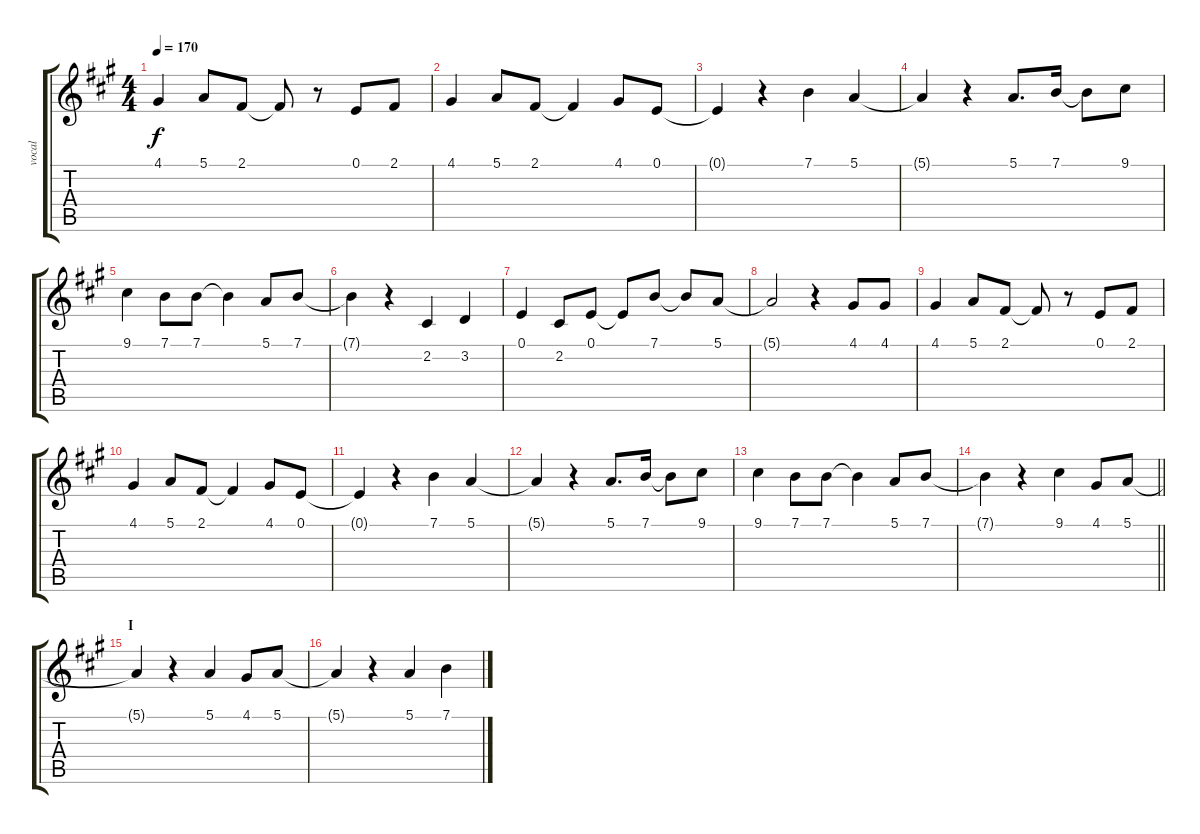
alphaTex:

\track ("vocal" "vocal") {instrument flute}
\staff {score tabs}
\tuning (E4 B3 G3 D3 A2 E2) {hide}
\ts (4 4)
\tempo 170
\clef g2
\ks a
4.1.4{dy f} 5.1.8 2.1.8 2.1{t}.8 r.8 0.1.8 2.1.8 |
4.1.4 5.1.8 2.1.8 2.1{t}.4 4.1.8 0.1.8 |
0.1{t}.4 r.4 7.1.4 5.1.4 |
5.1{t}.4 r.4 5.1.8{d} 7.1.16 7.1{t}.8 9.1.8 |
9.1.4 7.1.8 7.1.8 7.1{t}.4 5.1.8 7.1.8 |
7.1{t}.4 r.4 2.2.4 3.2.4 |
0.1.4 2.2.8 0.1.8 0.1{t}.8 7.1.8 7.1{t}.8 5.1.8 |
5.1{t}.2 r.4 4.1.8 4.1.8 |
4.1.4 5.1.8 2.1.8 2.1{t}.8 r.8 0.1.8 2.1.8 |
4.1.4 5.1.8 2.1.8 2.1{t}.4 4.1.8 0.1.8 |
0.1{t}.4 r.4 7.1.4 5.1.4 |
5.1{t}.4 r.4 5.1.8{d} 7.1.16 7.1{t}.8 9.1.8 |
9.1.4 7.1.8 7.1.8 7.1{t}.4 5.1.8 7.1.8 |
\barLineRight lightlight
7.1{t}.4 r.4 9.1.4 4.1.8 5.1.8 |
\section ("" "I")
5.1{t}.4 r.4 5.1.4 4.1.8 5.1.8 |
5.1{t}.4 r.4 5.1.4 7.1.4
